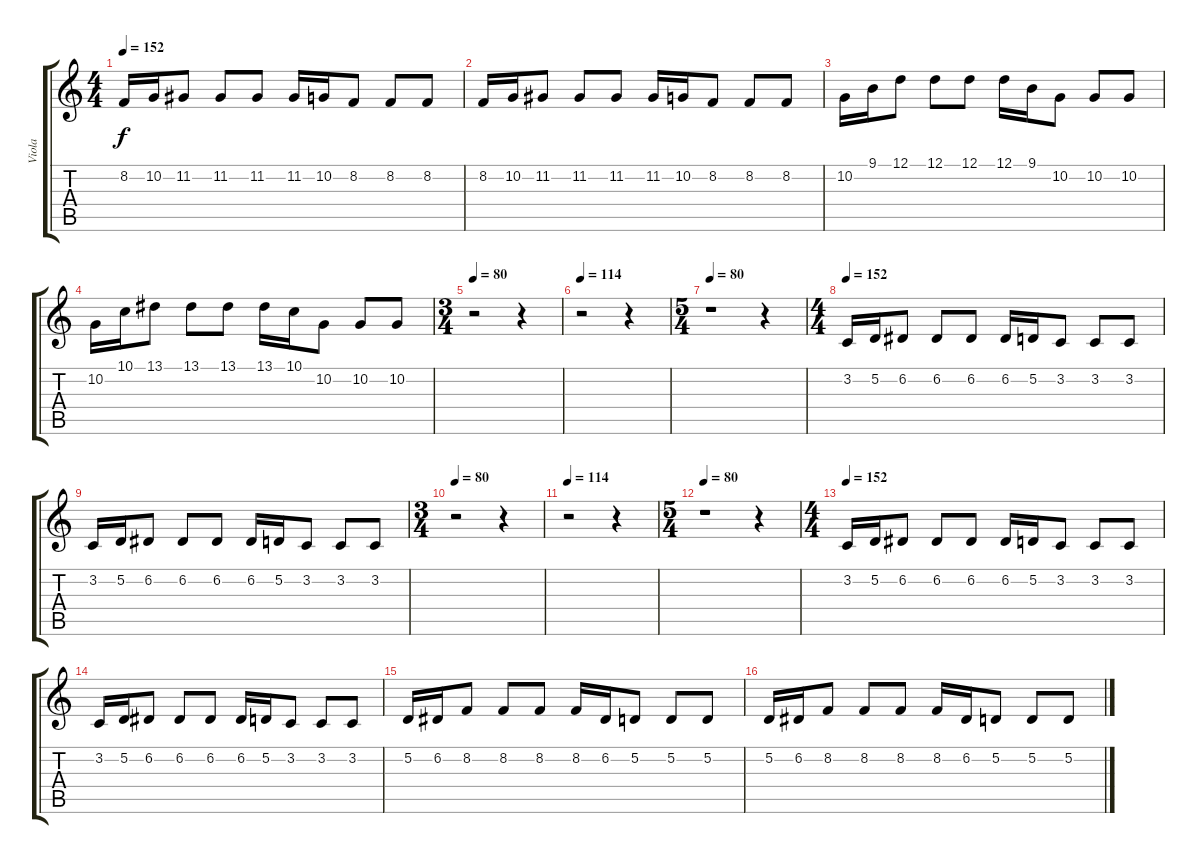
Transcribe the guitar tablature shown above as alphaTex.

\track ("Viola" "Viola") {instrument viola}
\staff {score tabs}
\tuning (D4 A3 F3 C3 G2 D2) {hide}
\ts (4 4)
\tempo 152
\clef g2
\ks c
8.2.16{dy f} 10.2.16 11.2.8 11.2.8 11.2.8 11.2.16 10.2.16 8.2.8 8.2.8 8.2.8 |
8.2.16 10.2.16 11.2.8 11.2.8 11.2.8 11.2.16 10.2.16 8.2.8 8.2.8 8.2.8 |
10.2.16 9.1.16 12.1.8 12.1.8 12.1.8 12.1.16 9.1.16 10.2.8 10.2.8 10.2.8 |
10.2.16 10.1.16 13.1.8 13.1.8 13.1.8 13.1.16 10.1.16 10.2.8 10.2.8 10.2.8 |
\ts (3 4)
\tempo 80
r.2 r.4 |
\tempo 114
r.2 r.4 |
\ts (5 4)
\tempo 80
r.1 r.4 |
\ts (4 4)
\tempo 152
3.2.16 5.2.16 6.2.8 6.2.8 6.2.8 6.2.16 5.2.16 3.2.8 3.2.8 3.2.8 |
3.2.16 5.2.16 6.2.8 6.2.8 6.2.8 6.2.16 5.2.16 3.2.8 3.2.8 3.2.8 |
\ts (3 4)
\tempo 80
r.2 r.4 |
\tempo 114
r.2 r.4 |
\ts (5 4)
\tempo 80
r.1 r.4 |
\ts (4 4)
\tempo 152
3.2.16 5.2.16 6.2.8 6.2.8 6.2.8 6.2.16 5.2.16 3.2.8 3.2.8 3.2.8 |
3.2.16 5.2.16 6.2.8 6.2.8 6.2.8 6.2.16 5.2.16 3.2.8 3.2.8 3.2.8 |
5.2.16 6.2.16 8.2.8 8.2.8 8.2.8 8.2.16 6.2.16 5.2.8 5.2.8 5.2.8 |
5.2.16 6.2.16 8.2.8 8.2.8 8.2.8 8.2.16 6.2.16 5.2.8 5.2.8 5.2.8
